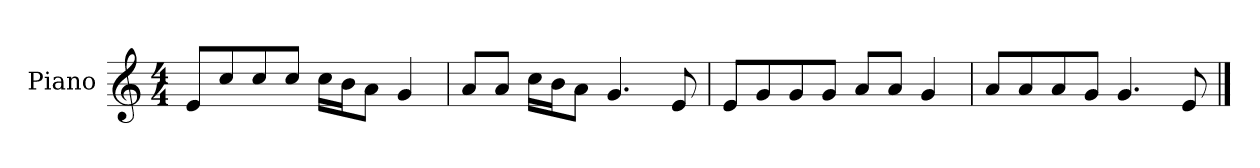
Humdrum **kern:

**kern
*part1
*staff1
*I"Piano
*I'P-no
*clefG2
*k[]
*M4/4
*MM90
=1
8e/L
8cc/
8cc/
8cc/J
16cc\LL
16b\J
8a\J
4g/
=2
8a/L
8a/J
16cc\LL
16b\J
8a\J
4.g/
8e/
=3
8e/L
8g/
8g/
8g/J
8a/L
8a/J
4g/
=4
8a/L
8a/
8a/
8g/J
4.g/
8e/
==
*-
